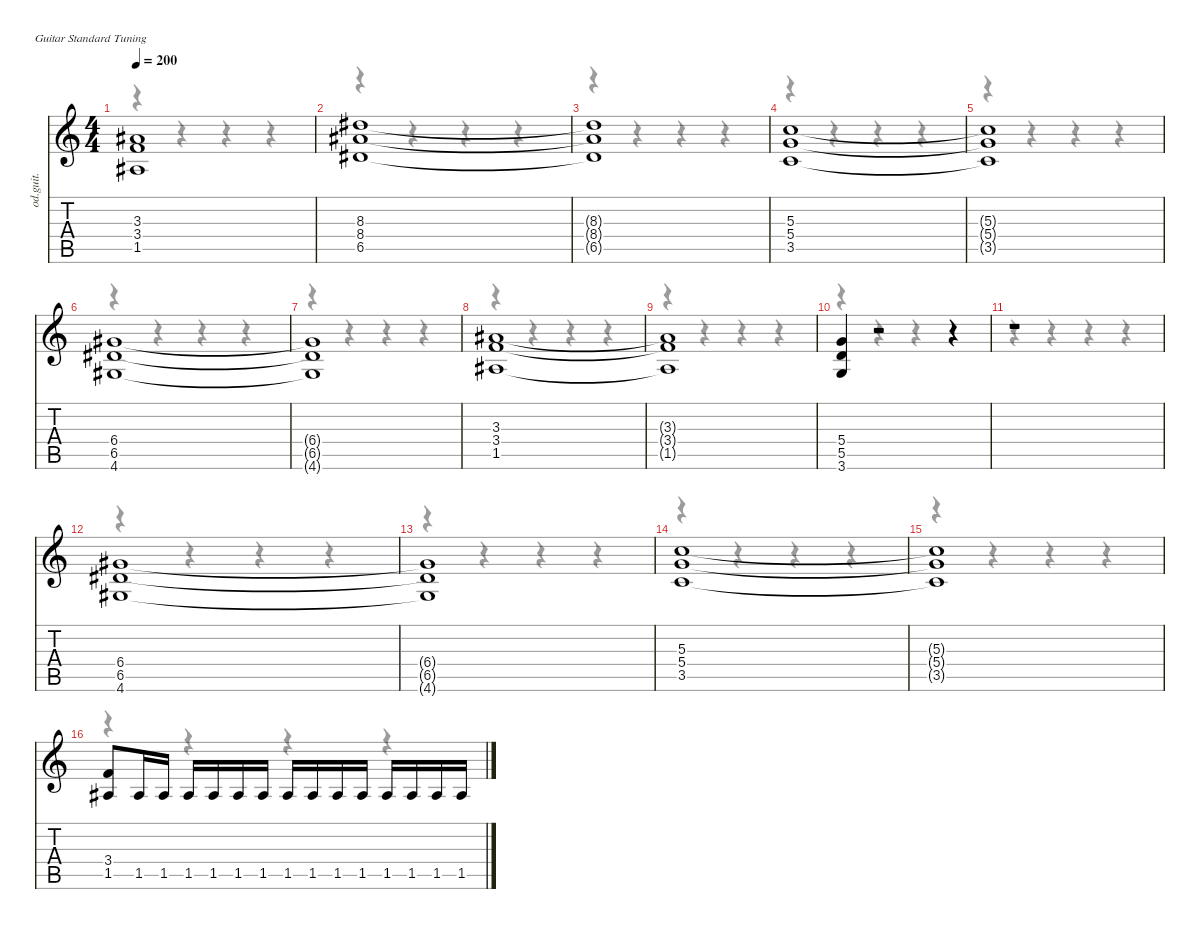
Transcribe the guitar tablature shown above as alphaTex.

\hideDynamics
\bracketExtendMode nobrackets
\otherSystemsTrackNameOrientation horizontal
\track ("Guitar 1 " "od.guit.") {instrument overdrivenguitar}
\staff {score tabs}
\tuning (E4 B3 G3 D3 A2 E2)
\voice
\ts (4 4)
\scale
0.990536
\tempo 200
\accidentals auto
\clef g2
\ottava regular
\simile none
\ks c
(3.3{t acc #} 3.4{t} 1.5{t acc #}).1{dy f beam Up} |
\scale
0.968469 (8.3{acc #} 8.4{acc #} 6.5{acc #}).1{beam Up} |
\scale
0.990536 (8.3{t acc #} 8.4{t acc #} 6.5{t acc #}).1{beam Up} |
\scale
1.09346 (5.3 5.4 3.5).1{beam Up} |
\scale
0.990144 (5.3{t} 5.4{t} 3.5{t}).1{beam Up} |
\scale
0.972981 (6.4{acc #} 6.5{acc #} 4.6{acc #}).1{beam Up} |
\scale
0.990144 (6.4{t acc #} 6.5{t acc #} 4.6{t acc #}).1{beam Up} |
\scale
0.972981 (3.3{acc #} 3.4 1.5{acc #}).1{beam Up} |
\scale
0.990144 (3.3{t acc #} 3.4{t} 1.5{t acc #}).1{beam Up} |
\scale
0.990144 (5.4 5.5 3.6).4{beam Up} r.2{beam Up} r.4{beam Up} |
\scale
1.06149 r.1{beam Up} |
\scale
0.975432 (6.4{acc #} 6.5{acc #} 4.6{acc #}).1{beam Up} |
\scale
0.987692 (6.4{t acc #} 6.5{t acc #} 4.6{t acc #}).1{beam Up} |
\scale
0.987692 (5.3 5.4 3.5).1{beam Up} |
\scale
0.987692 (5.3{t} 5.4{t} 3.5{t}).1{beam Up} |
\scale
1.0787 (3.4 1.5{acc #}).8{beam Up} 1.5{acc #}.16{beam Up} 1.5{acc #}.16{beam Up} 1.5{acc #}.16{beam Up} 1.5{acc #}.16{beam Up} 1.5{acc #}.16{beam Up} 1.5{acc #}.16{beam Up} 1.5{acc #}.16{beam Up} 1.5{acc #}.16{beam Up} 1.5{acc #}.16{beam Up} 1.5{acc #}.16{beam Up} 1.5{acc #}.16{beam Up} 1.5{acc #}.16{beam Up} 1.5{acc #}.16{beam Up} 1.5{acc #}.16{beam Up}
\voice
\clef g2
\ottava regular
\simile none
\ks c
r.4{dy mf beam Down} r.4{beam Down} r.4{beam Down} r.4{beam Down} |
r.4{beam Down} r.4{beam Down} r.4{beam Down} r.4{beam Down} |
r.4{beam Down} r.4{beam Down} r.4{beam Down} r.4{beam Down} |
r.4{beam Down} r.4{beam Down} r.4{beam Down} r.4{beam Down} |
r.4{beam Down} r.4{beam Down} r.4{beam Down} r.4{beam Down} |
r.4{beam Down} r.4{beam Down} r.4{beam Down} r.4{beam Down} |
r.4{beam Down} r.4{beam Down} r.4{beam Down} r.4{beam Down} |
r.4{beam Down} r.4{beam Down} r.4{beam Down} r.4{beam Down} |
r.4{beam Down} r.4{beam Down} r.4{beam Down} r.4{beam Down} |
r.4{beam Down} r.4{beam Down} r.4{beam Down} r.4{beam Down} |
r.4{beam Down} r.4{beam Down} r.4{beam Down} r.4{beam Down} |
r.4{beam Down} r.4{beam Down} r.4{beam Down} r.4{beam Down} |
r.4{beam Down} r.4{beam Down} r.4{beam Down} r.4{beam Down} |
r.4{beam Down} r.4{beam Down} r.4{beam Down} r.4{beam Down} |
r.4{beam Down} r.4{beam Down} r.4{beam Down} r.4{beam Down} |
r.4{beam Down} r.4{beam Down} r.4{beam Down} r.4{beam Down}
